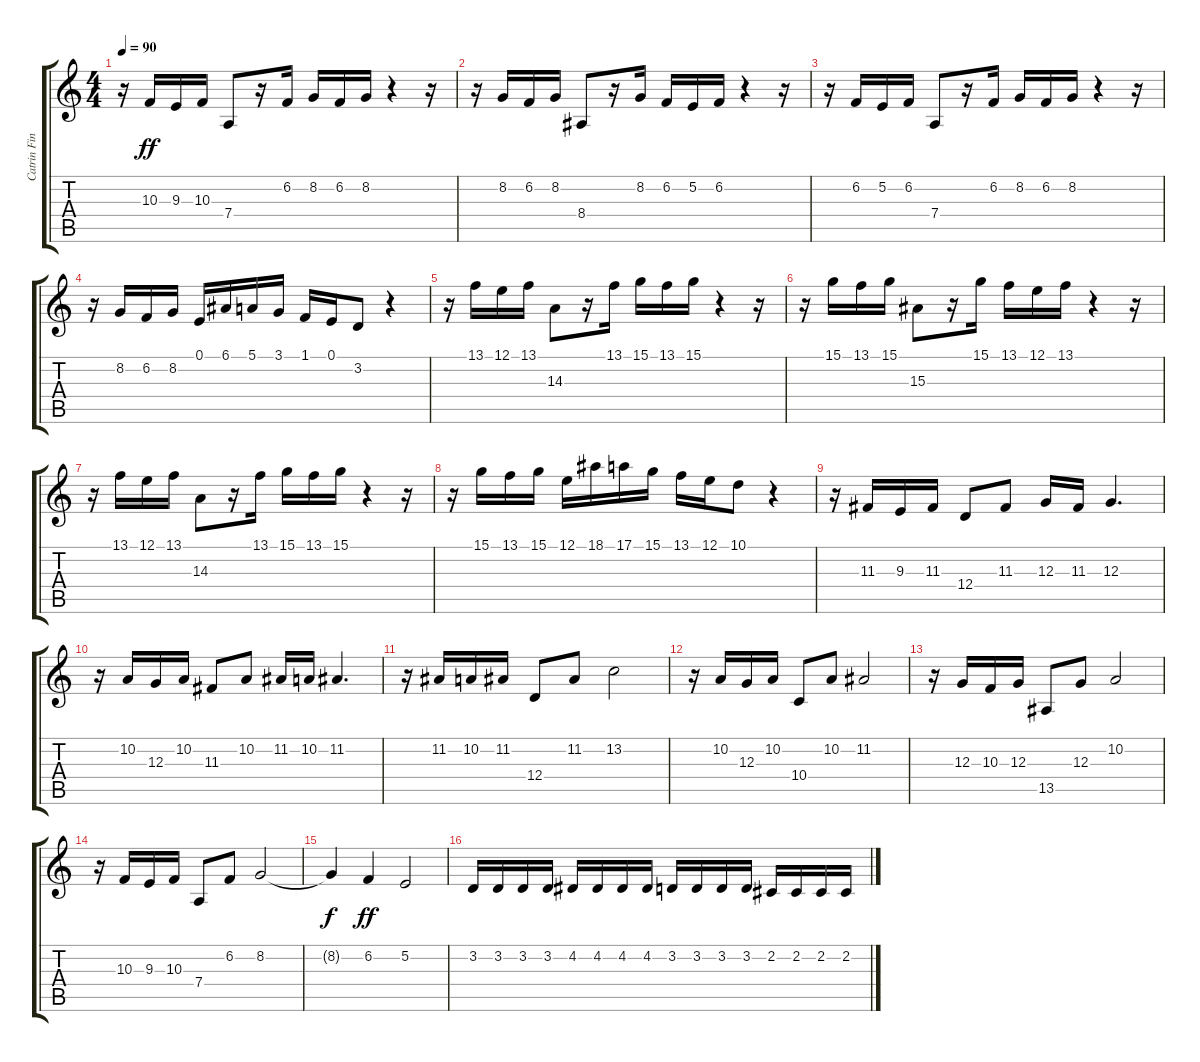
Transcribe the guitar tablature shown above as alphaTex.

\track ("Catrin Finch" "Catrin Fin") {instrument orchestralharp}
\staff {score tabs}
\tuning (E4 B3 G3 D3 A2 E2) {hide}
\ts (4 4)
\tempo 90
\clef g2
\ks c
r.16{dy ff} 10.3.16 9.3.16 10.3.16 7.4.8 r.16 6.2.16 8.2.16 6.2.16 8.2.16 r.4 r.16 |
r.16 8.2.16 6.2.16 8.2.16 8.4.8 r.16 8.2.16 6.2.16 5.2.16 6.2.16 r.4 r.16 |
r.16 6.2.16 5.2.16 6.2.16 7.4.8 r.16 6.2.16 8.2.16 6.2.16 8.2.16 r.4 r.16 |
r.16 8.2.16 6.2.16 8.2.16 0.1.16 6.1.16 5.1.16 3.1.16 1.1.16 0.1.16 3.2.8 r.4 |
r.16 13.1.16 12.1.16 13.1.16 14.3.8 r.16 13.1.16 15.1.16 13.1.16 15.1.16 r.4 r.16 |
r.16 15.1.16 13.1.16 15.1.16 15.3.8 r.16 15.1.16 13.1.16 12.1.16 13.1.16 r.4 r.16 |
r.16 13.1.16 12.1.16 13.1.16 14.3.8 r.16 13.1.16 15.1.16 13.1.16 15.1.16 r.4 r.16 |
r.16 15.1.16 13.1.16 15.1.16 12.1.16 18.1.16 17.1.16 15.1.16 13.1.16 12.1.16 10.1.8 r.4 |
r.16 11.3.16 9.3.16 11.3.16 12.4.8 11.3.8 12.3.16 11.3.16 12.3.4{d} |
r.16 10.2.16 12.3.16 10.2.16 11.3.8 10.2.8 11.2.16 10.2.16 11.2.4{d} |
r.16 11.2.16 10.2.16 11.2.16 12.4.8 11.2.8 13.2.2 |
r.16 10.2.16 12.3.16 10.2.16 10.4.8 10.2.8 11.2.2 |
r.16 12.3.16 10.3.16 12.3.16 13.5.8 12.3.8 10.2.2 |
r.16 10.3.16 9.3.16 10.3.16 7.4.8 6.2.8 8.2.2 |
8.2{t}.4{dy f} 6.2.4{dy ff} 5.2.2 |
3.2.16 3.2.16 3.2.16 3.2.16 4.2.16 4.2.16 4.2.16 4.2.16 3.2.16 3.2.16 3.2.16 3.2.16 2.2.16 2.2.16 2.2.16 2.2.16
